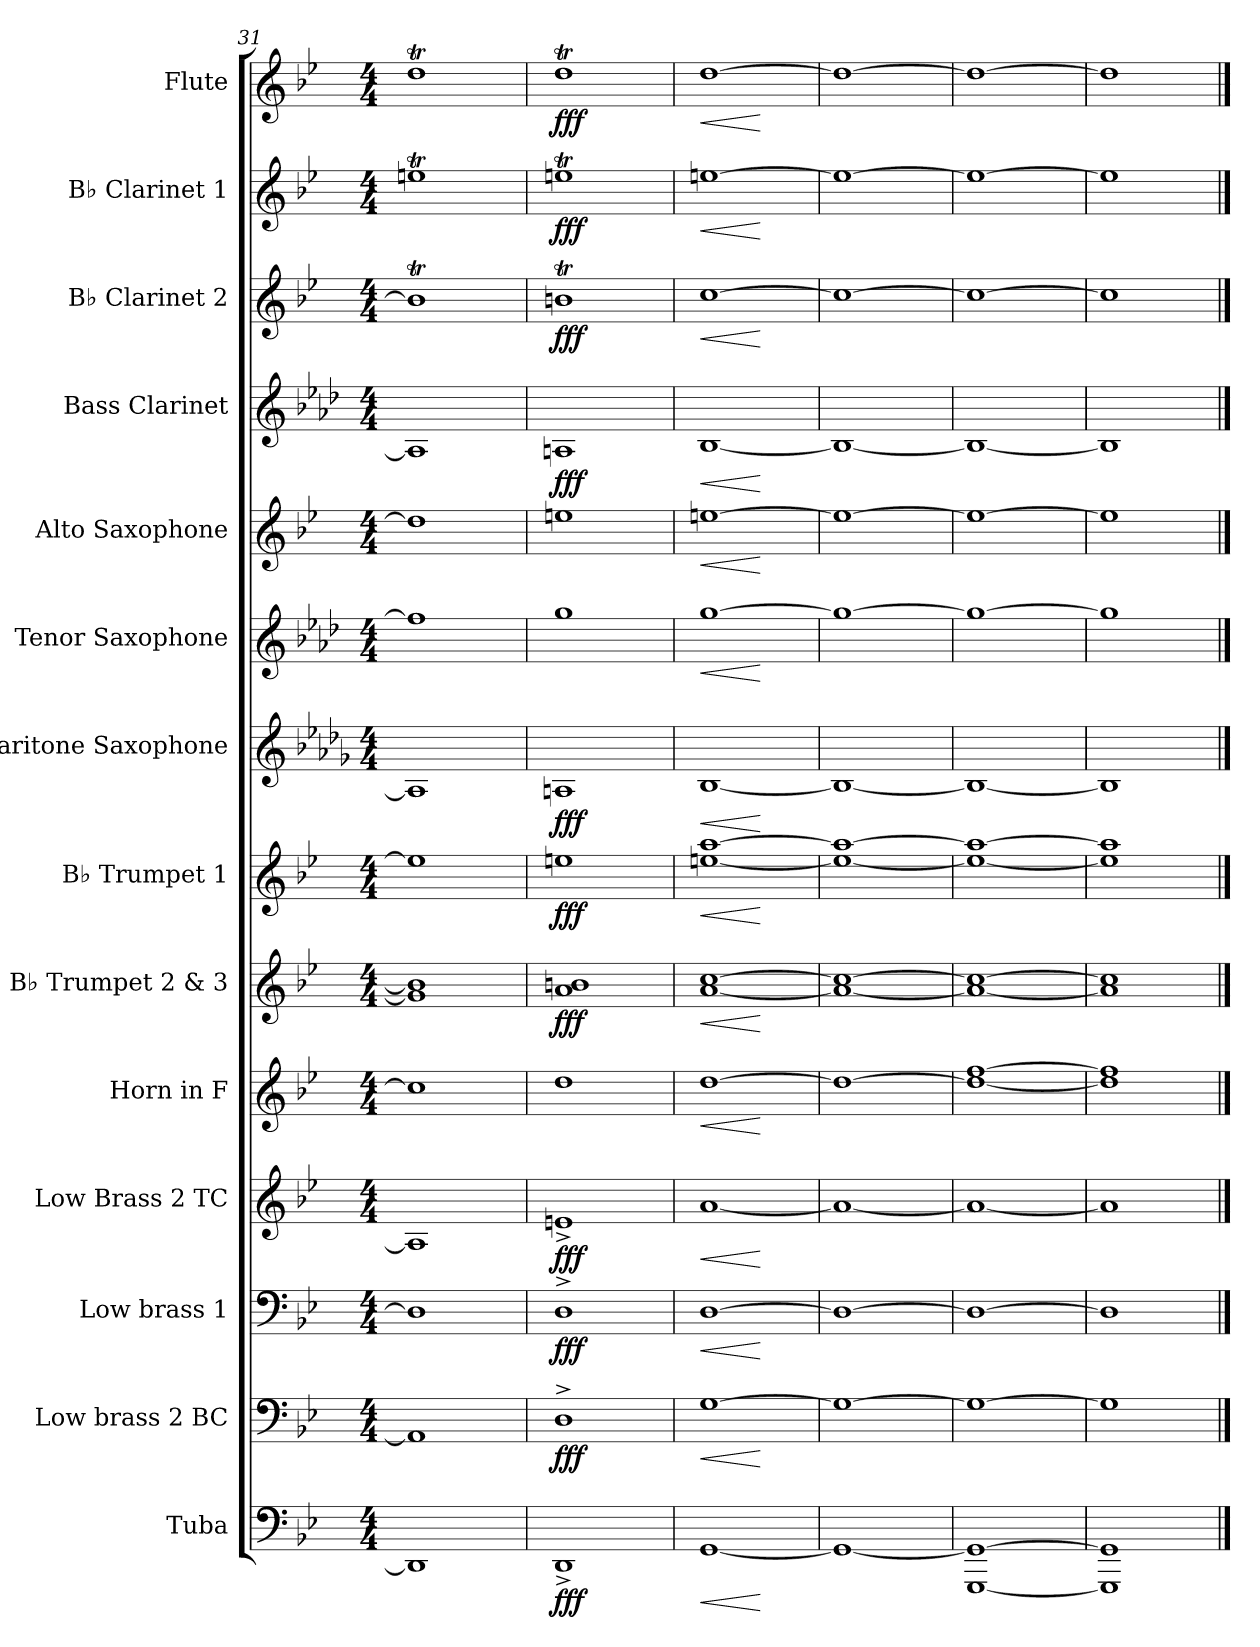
**kern	**dynam	**kern	**dynam	**kern	**dynam	**kern	**dynam	**kern	**dynam	**kern	**dynam	**kern	**dynam	**kern	**dynam	**kern	**dynam	**kern	**dynam	**kern	**dynam	**kern	**dynam	**kern	**dynam	**kern	**dynam
*part14	*part14	*part13	*part13	*part12	*part12	*part11	*part11	*part10	*part10	*part9	*part9	*part8	*part8	*part7	*part7	*part6	*part6	*part5	*part5	*part4	*part4	*part3	*part3	*part2	*part2	*part1	*part1
*staff14	*staff14	*staff13	*staff13	*staff12	*staff12	*staff11	*staff11	*staff10	*staff10	*staff9	*staff9	*staff8	*staff8	*staff7	*staff7	*staff6	*staff6	*staff5	*staff5	*staff4	*staff4	*staff3	*staff3	*staff2	*staff2	*staff1	*staff1
*I"Tuba	*	*I"Low brass 2 BC	*	*I"Low brass 1	*	*I"Low Brass 2 TC	*	*I"Horn in F	*	*I"B♭ Trumpet 2 &amp; 3	*	*I"B♭ Trumpet 1	*	*I"Baritone Saxophone	*	*I"Tenor Saxophone	*	*I"Alto Saxophone	*	*I"Bass Clarinet	*	*I"B♭ Clarinet 2	*	*I"B♭ Clarinet 1	*	*I"Flute	*
*I'Tba.	*	*I'LB2	*	*I'LB1	*	*I'LB2	*	*	*	*I'B♭ Tpt.	*	*I'B♭ Tpt.	*	*I'Bar. Sax.	*	*I'T. Sax.	*	*I'A. Sax.	*	*I'B. Cl.	*	*I'B♭ Cl.	*	*I'B♭ Cl.	*	*I'Fl.	*
*clefF4	*	*clefF4	*	*clefF4	*	*clefG2	*	*clefG2	*	*clefG2	*	*clefG2	*	*clefG2	*	*clefG2	*	*clefG2	*	*clefG2	*	*clefG2	*	*clefG2	*	*clefG2	*
*	*	*	*	*	*	*ITrd1c2	*	*ITrd4c7	*	*ITrd1c2	*	*ITrd1c2	*	*ITrd12c21	*	*ITrd8c14	*	*ITrd5c9	*	*ITrd8c14	*	*ITrd1c2	*	*ITrd1c2	*	*	*
*k[b-e-]	*	*k[b-e-]	*	*k[b-e-]	*	*k[b-e-a-d-]	*	*k[b-e-a-]	*	*k[b-e-a-d-]	*	*k[b-e-a-d-]	*	*k[b-e-a-d-g-]	*	*k[b-e-a-d-]	*	*k[b-e-a-d-g-]	*	*k[b-e-a-d-]	*	*k[b-e-a-d-]	*	*k[b-e-a-d-]	*	*k[b-e-]	*
*M4/4	*	*M4/4	*	*M4/4	*	*M4/4	*	*M4/4	*	*M4/4	*	*M4/4	*	*M4/4	*	*M4/4	*	*M4/4	*	*M4/4	*	*M4/4	*	*M4/4	*	*M4/4	*
=31	=31	=31	=31	=31	=31	=31	=31	=31	=31	=31	=31	=31	=31	=31	=31	=31	=31	=31	=31	=31	=31	=31	=31	=31	=31	=31	=31
1DD]	.	1AA]	.	1D]	.	1G]	.	1f#]	.	1f#] 1a]	.	1dd]	.	1AA]	.	1f#]	.	1f#]	.	1AA]	.	1at]	.	1ddnt	.	1ddt	.
=32	=32	=32	=32	=32	=32	=32	=32	=32	=32	=32	=32	=32	=32	=32	=32	=32	=32	=32	=32	=32	=32	=32	=32	=32	=32	=32	=32
!	!LO:DY:b	!	!LO:DY:b	!	!LO:DY:b	!	!LO:DY:b	!	!	!	!LO:DY:b	!	!LO:DY:b	!	!LO:DY:b	!	!	!	!	!	!LO:DY:b	!	!LO:DY:b	!	!LO:DY:b	!	!LO:DY:b
1DD^	fff	1D^	fff	1D^	fff	1dn^	fff	1g	.	1g 1an	fff	1ddn	fff	1AAn	fff	1g	.	1gn	.	1AAn	fff	1ant	fff	1ddnt	fff	1ddt	fff
!!LO:PB:g=z
=33	=33	=33	=33	=33	=33	=33	=33	=33	=33	=33	=33	=33	=33	=33	=33	=33	=33	=33	=33	=33	=33	=33	=33	=33	=33	=33	=33
!	!LO:HP:b	!	!LO:HP:b	!	!LO:HP:b	!	!LO:HP:b	!	!LO:HP:b	!	!LO:HP:b	!	!LO:HP:b	!	!LO:HP:b	!	!LO:HP:b	!	!LO:HP:b	!	!LO:HP:b	!	!LO:HP:b	!	!LO:HP:b	!	!LO:HP:b
[1GG	<	[1G	<	[1D	<	[1g	<	[1g	<	[1g [1b-	<	[1ddn [1gg	<	[1BB-	<	[1g	<	[1gn	<	[1BB-	<	[1b-	<	[1ddn	<	[1dd	<
.	[	.	[	.	[	.	[	.	[	.	[	.	[	.	[	.	[	.	[	.	[	.	[	.	[	.	[
=34	=34	=34	=34	=34	=34	=34	=34	=34	=34	=34	=34	=34	=34	=34	=34	=34	=34	=34	=34	=34	=34	=34	=34	=34	=34	=34	=34
1GG_	.	1G_	.	1D_	.	1g_	.	1g_	.	1g_ 1b-_	.	1dd_ 1gg_	.	1BB-_	.	1g_	.	1g_	.	1BB-_	.	1b-_	.	1dd_	.	1dd_	.
=35	=35	=35	=35	=35	=35	=35	=35	=35	=35	=35	=35	=35	=35	=35	=35	=35	=35	=35	=35	=35	=35	=35	=35	=35	=35	=35	=35
[1GGG 1GG_	.	1G_	.	1D_	.	1g_	.	1g_ [1b-	.	1g_ 1b-_	.	1dd_ 1gg_	.	1BB-_	.	1g_	.	1g_	.	1BB-_	.	1b-_	.	1dd_	.	1dd_	.
=36	=36	=36	=36	=36	=36	=36	=36	=36	=36	=36	=36	=36	=36	=36	=36	=36	=36	=36	=36	=36	=36	=36	=36	=36	=36	=36	=36
1GGG] 1GG]	.	1G]	.	1D]	.	1g]	.	1g] 1b-]	.	1g] 1b-]	.	1dd] 1gg]	.	1BB-]	.	1g]	.	1g]	.	1BB-]	.	1b-]	.	1dd]	.	1dd]	.
==	==	==	==	==	==	==	==	==	==	==	==	==	==	==	==	==	==	==	==	==	==	==	==	==	==	==	==
*-	*-	*-	*-	*-	*-	*-	*-	*-	*-	*-	*-	*-	*-	*-	*-	*-	*-	*-	*-	*-	*-	*-	*-	*-	*-	*-	*-
